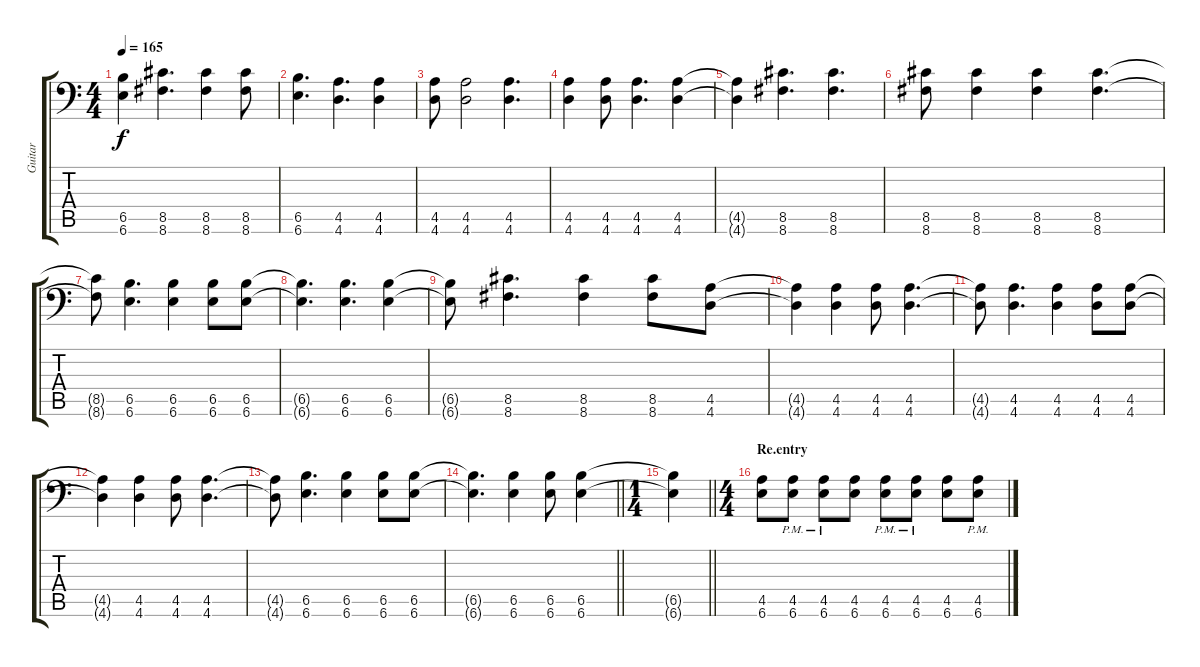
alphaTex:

\track ("Guitar" "Guitar") {instrument distortionguitar}
\staff {score tabs}
\tuning (C4 G3 Eb3 Bb2 F2 Bb1) {hide}
\ts (4 4)
\tempo 165
\clef f4
\ks c
(6.5{t} 6.6{t}).4{dy f} (8.5 8.6).4{d} (8.5 8.6).4 (8.5 8.6).8 |
(6.5 6.6).4{d} (4.5 4.6).4{d} (4.5 4.6).4 |
(4.5 4.6).8 (4.5 4.6).2 (4.5 4.6).4{d} |
(4.5 4.6).4 (4.5 4.6).8 (4.5 4.6).4{d} (4.5 4.6).4 |
(4.5{t} 4.6{t}).4 (8.5 8.6).4{d} (8.5 8.6).4{d} |
(8.5 8.6).8 (8.5 8.6).4 (8.5 8.6).4 (8.5 8.6).4{d} |
(8.5{t} 8.6{t}).8 (6.5 6.6).4{d} (6.5 6.6).4 (6.5 6.6).8 (6.5 6.6).8 |
(6.5{t} 6.6{t}).4{d} (6.5 6.6).4{d} (6.5 6.6).4 |
(6.5{t} 6.6{t}).8 (8.5 8.6).4{d} (8.5 8.6).4 (8.5 8.6).8 (4.5 4.6).8 |
(4.5{t} 4.6{t}).4 (4.5 4.6).4 (4.5 4.6).8 (4.5 4.6).4{d} |
(4.5{t} 4.6{t}).8 (4.5 4.6).4{d} (4.5 4.6).4 (4.5 4.6).8 (4.5 4.6).8 |
(4.5{t} 4.6{t}).4 (4.5 4.6).4 (4.5 4.6).8 (4.5 4.6).4{d} |
(4.5{t} 4.6{t}).8 (6.5 6.6).4{d} (6.5 6.6).4 (6.5 6.6).8 (6.5 6.6).8 |
\barLineRight lightlight
(6.5{t} 6.6{t}).4{d} (6.5 6.6).4 (6.5 6.6).8 (6.5 6.6).4 |
\ts (1 4)
\barLineRight lightlight
(6.5{t} 6.6{t}).4 |
\ts (4 4)
\section ("" "Re.entry")
(4.5 6.6).8 (4.5{pm} 6.6{pm}).8 (4.5{pm} 6.6{pm}).8 (4.5 6.6).8 (4.5{pm} 6.6{pm}).8 (4.5{pm} 6.6{pm}).8 (4.5 6.6).8 (4.5{pm} 6.6{pm}).8
